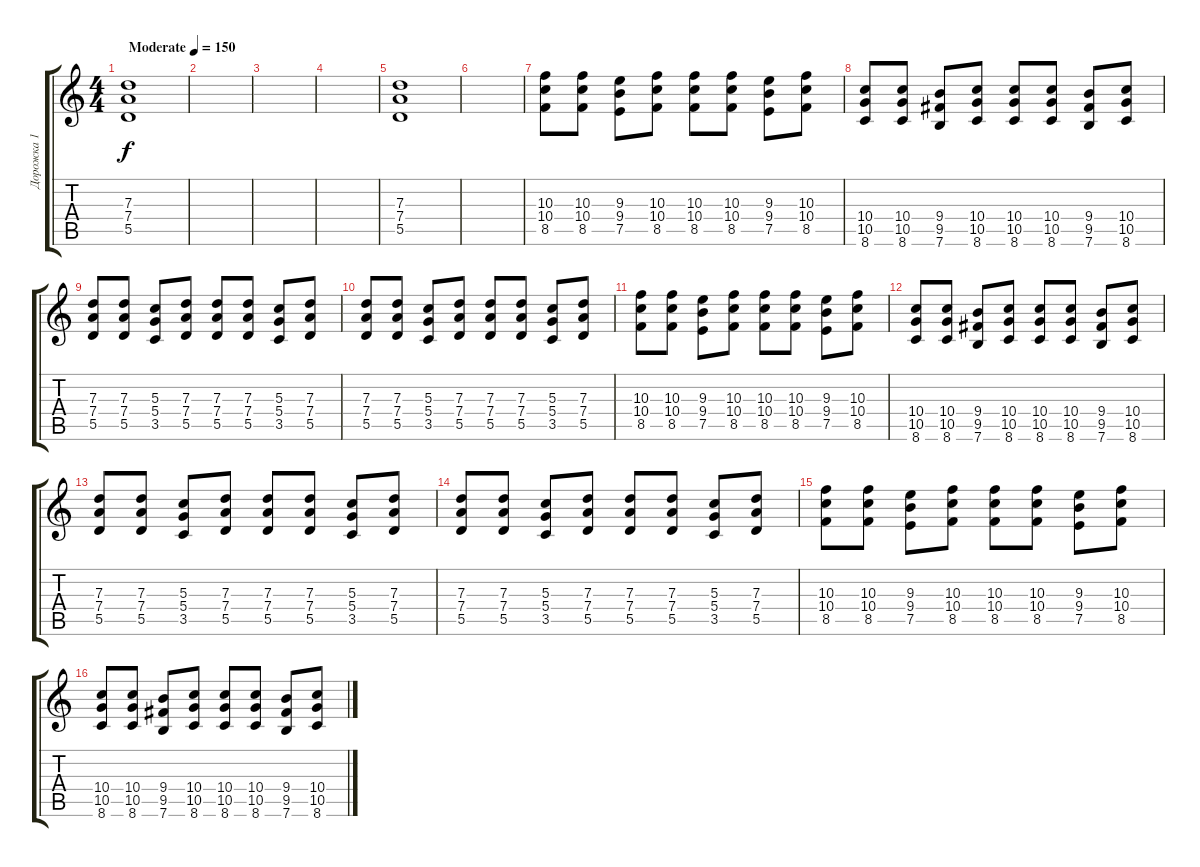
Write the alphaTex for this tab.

\track ("Дорожка 1" "Дорожка 1") {instrument overdrivenguitar}
\staff {score tabs}
\tuning (E4 B3 G3 D3 A2 E2) {hide}
\ts (4 4)
\tempo (150 "Moderate")
\clef g2
\ks c
(7.3 7.4 5.5).1{dy f instrument overdrivenguitar} |
|
|
|
(7.3 7.4 5.5).1 |
|
(10.3 10.4 8.5).8 (10.3 10.4 8.5).8 (9.3 9.4 7.5).8 (10.3 10.4 8.5).8 (10.3 10.4 8.5).8 (10.3 10.4 8.5).8 (9.3 9.4 7.5).8 (10.3 10.4 8.5).8 |
(10.4 10.5 8.6).8 (10.4 10.5 8.6).8 (9.4 9.5 7.6).8 (10.4 10.5 8.6).8 (10.4 10.5 8.6).8 (10.4 10.5 8.6).8 (9.4 9.5 7.6).8 (10.4 10.5 8.6).8 |
(7.3 7.4 5.5).8 (7.3 7.4 5.5).8 (5.3 5.4 3.5).8 (7.3 7.4 5.5).8 (7.3 7.4 5.5).8 (7.3 7.4 5.5).8 (5.3 5.4 3.5).8 (7.3 7.4 5.5).8 |
(7.3 7.4 5.5).8 (7.3 7.4 5.5).8 (5.3 5.4 3.5).8 (7.3 7.4 5.5).8 (7.3 7.4 5.5).8 (7.3 7.4 5.5).8 (5.3 5.4 3.5).8 (7.3 7.4 5.5).8 |
(10.3 10.4 8.5).8 (10.3 10.4 8.5).8 (9.3 9.4 7.5).8 (10.3 10.4 8.5).8 (10.3 10.4 8.5).8 (10.3 10.4 8.5).8 (9.3 9.4 7.5).8 (10.3 10.4 8.5).8 |
(10.4 10.5 8.6).8 (10.4 10.5 8.6).8 (9.4 9.5 7.6).8 (10.4 10.5 8.6).8 (10.4 10.5 8.6).8 (10.4 10.5 8.6).8 (9.4 9.5 7.6).8 (10.4 10.5 8.6).8 |
(7.3 7.4 5.5).8 (7.3 7.4 5.5).8 (5.3 5.4 3.5).8 (7.3 7.4 5.5).8 (7.3 7.4 5.5).8 (7.3 7.4 5.5).8 (5.3 5.4 3.5).8 (7.3 7.4 5.5).8 |
(7.3 7.4 5.5).8 (7.3 7.4 5.5).8 (5.3 5.4 3.5).8 (7.3 7.4 5.5).8 (7.3 7.4 5.5).8 (7.3 7.4 5.5).8 (5.3 5.4 3.5).8 (7.3 7.4 5.5).8 |
(10.3 10.4 8.5).8 (10.3 10.4 8.5).8 (9.3 9.4 7.5).8 (10.3 10.4 8.5).8 (10.3 10.4 8.5).8 (10.3 10.4 8.5).8 (9.3 9.4 7.5).8 (10.3 10.4 8.5).8 |
(10.4 10.5 8.6).8 (10.4 10.5 8.6).8 (9.4 9.5 7.6).8 (10.4 10.5 8.6).8 (10.4 10.5 8.6).8 (10.4 10.5 8.6).8 (9.4 9.5 7.6).8 (10.4 10.5 8.6).8
